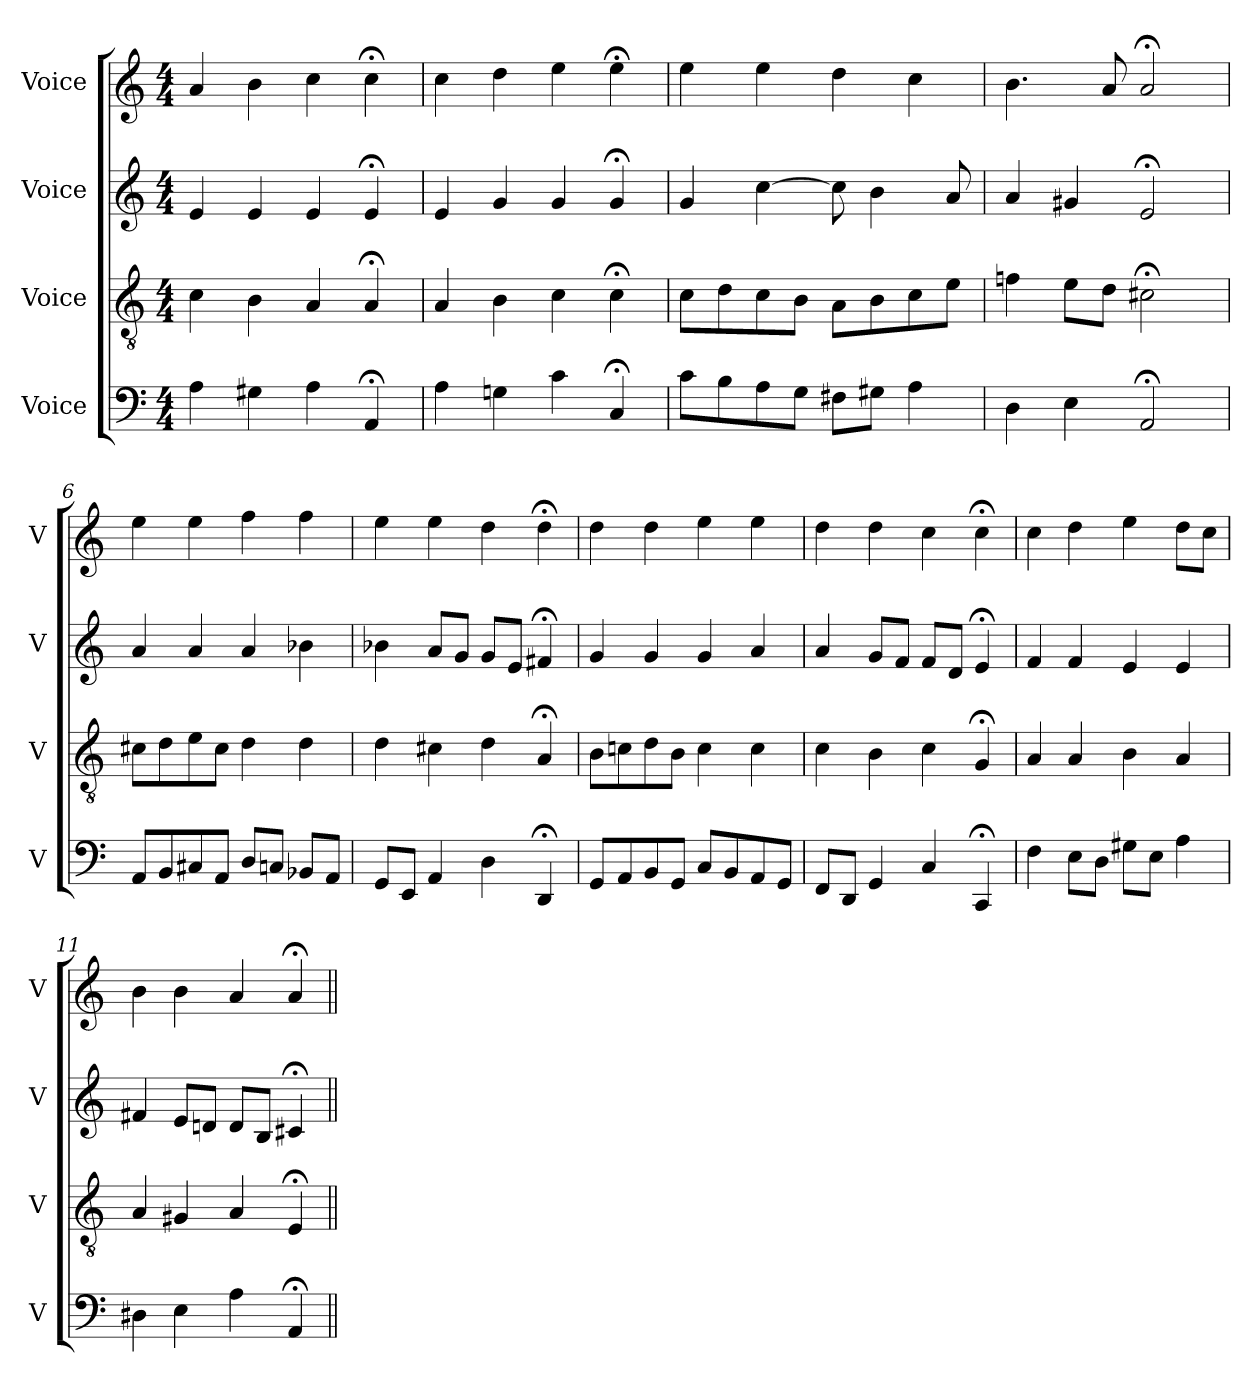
**kern	**kern	**kern	**kern
*part4	*part3	*part2	*part1
*staff4	*staff3	*staff2	*staff1
*I"Voice	*I"Voice	*I"Voice	*I"Voice
*I'V	*I'V	*I'V	*I'V
*clefF4	*clefGv2	*clefG2	*clefG2
*k[]	*k[]	*k[]	*k[]
*M4/4	*M4/4	*M4/4	*M4/4
=	=	=	=
4A	4c	4e	4a
4G#X	4B	4e	4b
4A	4A	4e	4cc
4AA;<	4A;<	4e;<	4cc;<
=3	=3	=3	=3
4A	4A	4e	4cc
4Gn	4B	4g	4dd
4c	4c	4g	4ee
4C;<	4c;<	4g;<	4ee;<
=4	=4	=4	=4
8cL	8cL	4g	4ee
8B	8d	.	.
8A	8c	[4cc	4ee
8GJ	8BJ	.	.
8F#XL	8AL	8cc]	4dd
8G#XJ	8B	4b	.
4A	8c	.	4cc
.	8eJ	8a	.
=5	=5	=5	=5
4D	4fn	4a	4.b
4E	8eL	4g#X	.
.	8dJ	.	8a
2AA;<	2c#X;<	2e;<	2a;<
=6	=6	=6	=6
8AAL	8c#XL	4a	4ee
8BB	8d	.	.
8C#X	8e	4a	4ee
8AAJ	8c#J	.	.
8DL	4d	4a	4ff
8CnJ	.	.	.
8BB-XL	4d	4b-X	4ff
8AAJ	.	.	.
=7	=7	=7	=7
8GGL	4d	4b-X	4ee
8EEJ	.	.	.
4AA	4c#X	8aL	4ee
.	.	8gJ	.
4D	4d	8gL	4dd
.	.	8eJ	.
4DD;<	4A;<	4f#X;<	4dd;<
=8	=8	=8	=8
8GGL	8BL	4g	4dd
8AA	8cn	.	.
8BB	8d	4g	4dd
8GGJ	8BJ	.	.
8CL	4c	4g	4ee
8BB	.	.	.
8AA	4c	4a	4ee
8GGJ	.	.	.
=9	=9	=9	=9
8FFL	4c	4a	4dd
8DDJ	.	.	.
4GG	4B	8gL	4dd
.	.	8fJ	.
4C	4c	8fL	4cc
.	.	8dJ	.
4CC;<	4G;<	4e;<	4cc;<
=10	=10	=10	=10
4F	4A	4f	4cc
8EL	4A	4f	4dd
8DJ	.	.	.
8G#XL	4B	4e	4ee
8EJ	.	.	.
4A	4A	4e	8ddL
.	.	.	8ccJ
=11	=11	=11	=11
4D#X	4A	4f#X	4b
4E	4G#X	8eL	4b
.	.	8dnJ	.
4A	4A	8dL	4a
.	.	8BJ	.
4AA;<	4E;<	4c#X;<	4a;<
=||	=||	=||	=||
*-	*-	*-	*-
